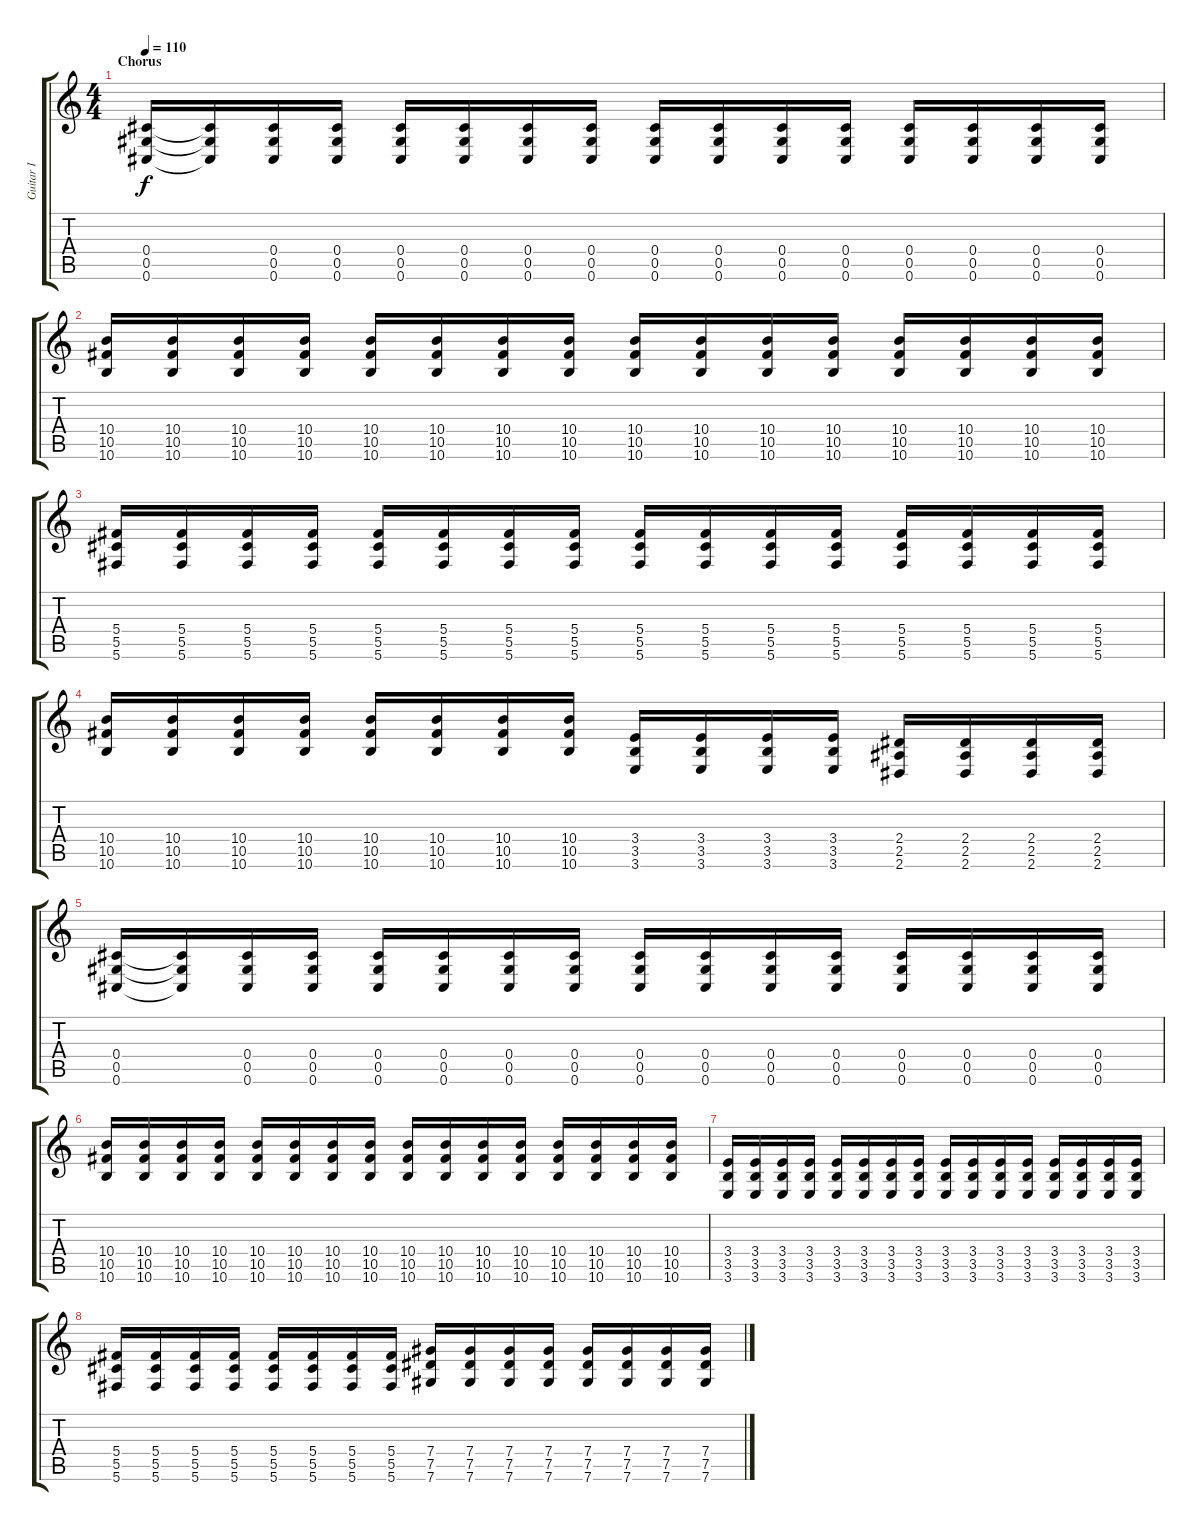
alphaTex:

\track ("Guitar I" "Guitar I") {instrument distortionguitar}
\staff {score tabs}
\tuning (Eb4 Bb3 Gb3 Db3 Ab2 Db2) {hide}
\ts (4 4)
\section ("" "Chorus")
\tempo 110
\clef g2
\ks c
(0.4 0.5 0.6).16{dy f} (0.4{t} 0.5{t} 0.6{t}).16 (0.4 0.5 0.6).16 (0.4 0.5 0.6).16 (0.4 0.5 0.6).16 (0.4 0.5 0.6).16 (0.4 0.5 0.6).16 (0.4 0.5 0.6).16 (0.4 0.5 0.6).16 (0.4 0.5 0.6).16 (0.4 0.5 0.6).16 (0.4 0.5 0.6).16 (0.4 0.5 0.6).16 (0.4 0.5 0.6).16 (0.4 0.5 0.6).16 (0.4 0.5 0.6).16 |
(10.4 10.5 10.6).16 (10.4 10.5 10.6).16 (10.4 10.5 10.6).16 (10.4 10.5 10.6).16 (10.4 10.5 10.6).16 (10.4 10.5 10.6).16 (10.4 10.5 10.6).16 (10.4 10.5 10.6).16 (10.4 10.5 10.6).16 (10.4 10.5 10.6).16 (10.4 10.5 10.6).16 (10.4 10.5 10.6).16 (10.4 10.5 10.6).16 (10.4 10.5 10.6).16 (10.4 10.5 10.6).16 (10.4 10.5 10.6).16 |
(5.4 5.5 5.6).16 (5.4 5.5 5.6).16 (5.4 5.5 5.6).16 (5.4 5.5 5.6).16 (5.4 5.5 5.6).16 (5.4 5.5 5.6).16 (5.4 5.5 5.6).16 (5.4 5.5 5.6).16 (5.4 5.5 5.6).16 (5.4 5.5 5.6).16 (5.4 5.5 5.6).16 (5.4 5.5 5.6).16 (5.4 5.5 5.6).16 (5.4 5.5 5.6).16 (5.4 5.5 5.6).16 (5.4 5.5 5.6).16 |
(10.4 10.5 10.6).16 (10.4 10.5 10.6).16 (10.4 10.5 10.6).16 (10.4 10.5 10.6).16 (10.4 10.5 10.6).16 (10.4 10.5 10.6).16 (10.4 10.5 10.6).16 (10.4 10.5 10.6).16 (3.4 3.5 3.6).16 (3.4 3.5 3.6).16 (3.4 3.5 3.6).16 (3.4 3.5 3.6).16 (2.4 2.5 2.6).16 (2.4 2.5 2.6).16 (2.4 2.5 2.6).16 (2.4 2.5 2.6).16 |
(0.4 0.5 0.6).16 (0.4{t} 0.5{t} 0.6{t}).16 (0.4 0.5 0.6).16 (0.4 0.5 0.6).16 (0.4 0.5 0.6).16 (0.4 0.5 0.6).16 (0.4 0.5 0.6).16 (0.4 0.5 0.6).16 (0.4 0.5 0.6).16 (0.4 0.5 0.6).16 (0.4 0.5 0.6).16 (0.4 0.5 0.6).16 (0.4 0.5 0.6).16 (0.4 0.5 0.6).16 (0.4 0.5 0.6).16 (0.4 0.5 0.6).16 |
(10.4 10.5 10.6).16 (10.4 10.5 10.6).16 (10.4 10.5 10.6).16 (10.4 10.5 10.6).16 (10.4 10.5 10.6).16 (10.4 10.5 10.6).16 (10.4 10.5 10.6).16 (10.4 10.5 10.6).16 (10.4 10.5 10.6).16 (10.4 10.5 10.6).16 (10.4 10.5 10.6).16 (10.4 10.5 10.6).16 (10.4 10.5 10.6).16 (10.4 10.5 10.6).16 (10.4 10.5 10.6).16 (10.4 10.5 10.6).16 |
(3.4 3.5 3.6).16 (3.4 3.5 3.6).16 (3.4 3.5 3.6).16 (3.4 3.5 3.6).16 (3.4 3.5 3.6).16 (3.4 3.5 3.6).16 (3.4 3.5 3.6).16 (3.4 3.5 3.6).16 (3.4 3.5 3.6).16 (3.4 3.5 3.6).16 (3.4 3.5 3.6).16 (3.4 3.5 3.6).16 (3.4 3.5 3.6).16 (3.4 3.5 3.6).16 (3.4 3.5 3.6).16 (3.4 3.5 3.6).16 |
(5.4 5.5 5.6).16 (5.4 5.5 5.6).16 (5.4 5.5 5.6).16 (5.4 5.5 5.6).16 (5.4 5.5 5.6).16 (5.4 5.5 5.6).16 (5.4 5.5 5.6).16 (5.4 5.5 5.6).16 (7.4 7.5 7.6).16 (7.4 7.5 7.6).16 (7.4 7.5 7.6).16 (7.4 7.5 7.6).16 (7.4 7.5 7.6).16 (7.4 7.5 7.6).16 (7.4 7.5 7.6).16 (7.4 7.5 7.6).16
